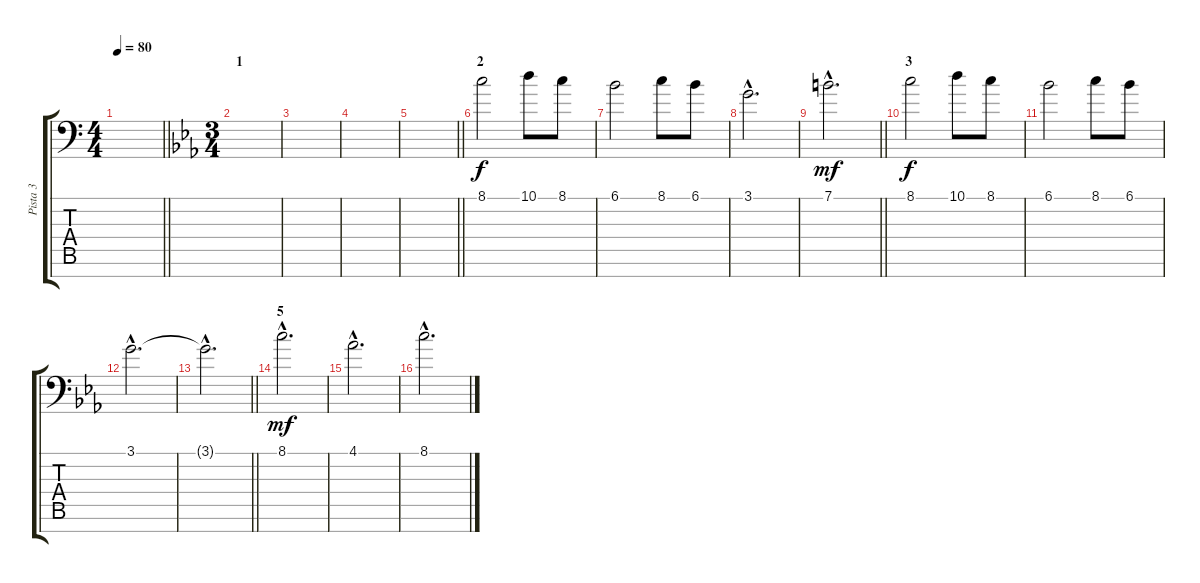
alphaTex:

\track ("Pista 3" "Pista 3") {instrument stringensemble1}
\staff {score tabs}
\tuning (E4 B3 G3 D3 A2 E2 C-1) {hide}
\ts (4 4)
\tempo 80
\clef f4
\barLineRight lightlight
\ks c
|
\ts (3 4)
\section ("" "1")
\ks eb
|
|
|
\barLineRight lightlight
|
\section ("" "2")
8.1.2 10.1.8 8.1.8 |
6.1.2 8.1.8 6.1.8 |
3.1{hac}.2{d} |
\barLineRight lightlight
7.1{hac}.2{d dy mf} |
\section ("" "3")
8.1.2{dy f} 10.1.8 8.1.8 |
6.1.2 8.1.8 6.1.8 |
3.1{hac}.2{d} |
\barLineRight lightlight
3.1{hac t}.2{d} |
\section ("" "5")
8.1{hac}.2{d dy mf} |
4.1{hac}.2{d} |
8.1{hac}.2{d}
